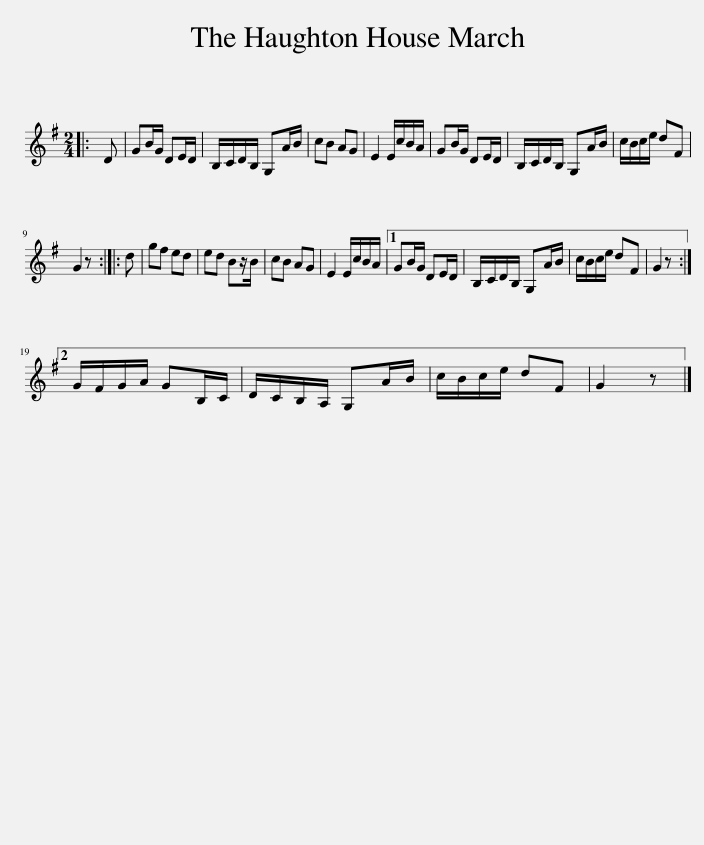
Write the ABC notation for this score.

X:1
L:1/8
M:2/4
I:linebreak $
K:G
V:1 treble
V:1
|: D | GB/G/ DE/D/ | B,/C/D/B,/ G,A/B/ | cB AG | E2 E/c/B/A/ | %5
 GB/G/ DE/D/ | B,/C/D/B,/ G,A/B/ | c/B/c/e/ dF |$ G2 z :: d | %10
 gf ed | ed Bz/B/ | cB AG | E2 E/c/B/A/ |1 GB/G/ DE/D/ | %15
 B,/C/D/B,/ G,A/B/ | c/B/c/e/ dF | G2 z :|2$ G/F/G/A/ GB,/C/ | D/C/B,/A,/ G,A/B/ | %20
 c/B/c/e/ dF | G2 z |] %22
